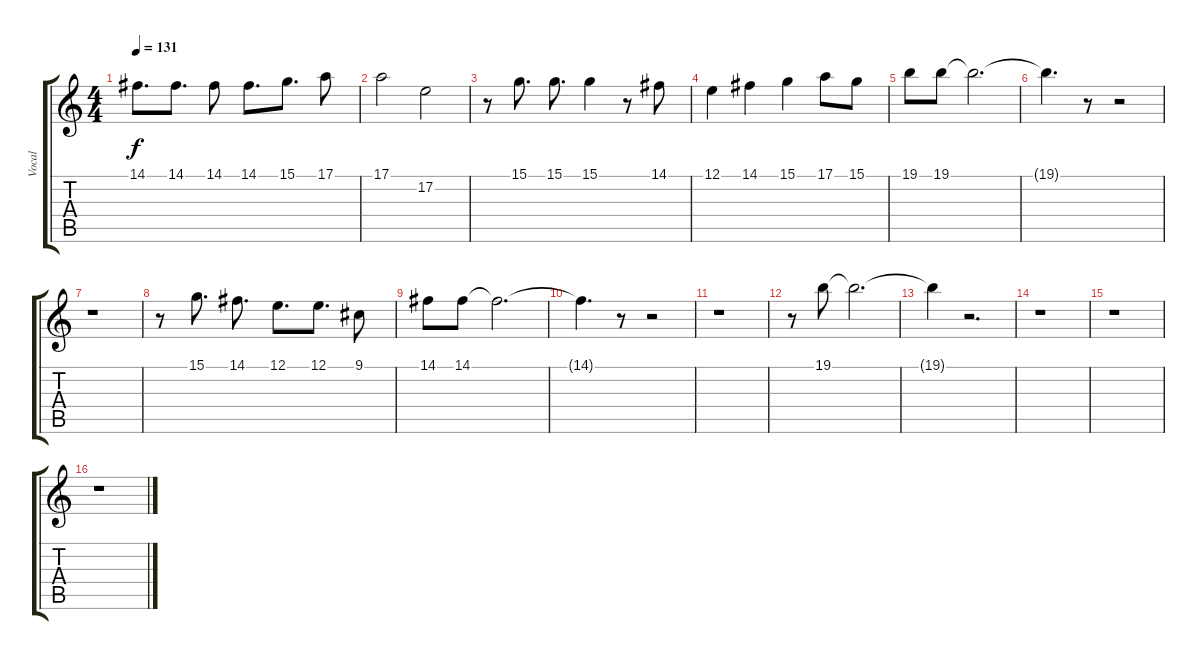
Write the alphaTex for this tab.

\track ("Vocal" "Vocal") {instrument violin}
\staff {score tabs}
\tuning (E4 B3 G3 D3 A2 E2) {hide}
\ts (4 4)
\tempo 131
\clef g2
\ks c
14.1.8{d dy f} 14.1.8{d} 14.1.8 14.1.8{d} 15.1.8{d} 17.1.8 |
17.1.2 17.2.2 |
r.8 15.1.8{d} 15.1.8{d} 15.1.4 r.8 14.1.8 |
12.1.4 14.1.4 15.1.4 17.1.8 15.1.8 |
19.1.8 19.1.8 19.1{t}.2{d} |
19.1{t}.4{d} r.8 r.2 |
r.1 |
r.8 15.1.8{d} 14.1.8{d} 12.1.8{d} 12.1.8{d} 9.1.8 |
14.1.8 14.1.8 14.1{t}.2{d} |
14.1{t}.4{d} r.8 r.2 |
r.1 |
r.8 19.1.8 19.1{t}.2{d} |
19.1{t}.4 r.2{d} |
r.1 |
r.1 |
r.1
